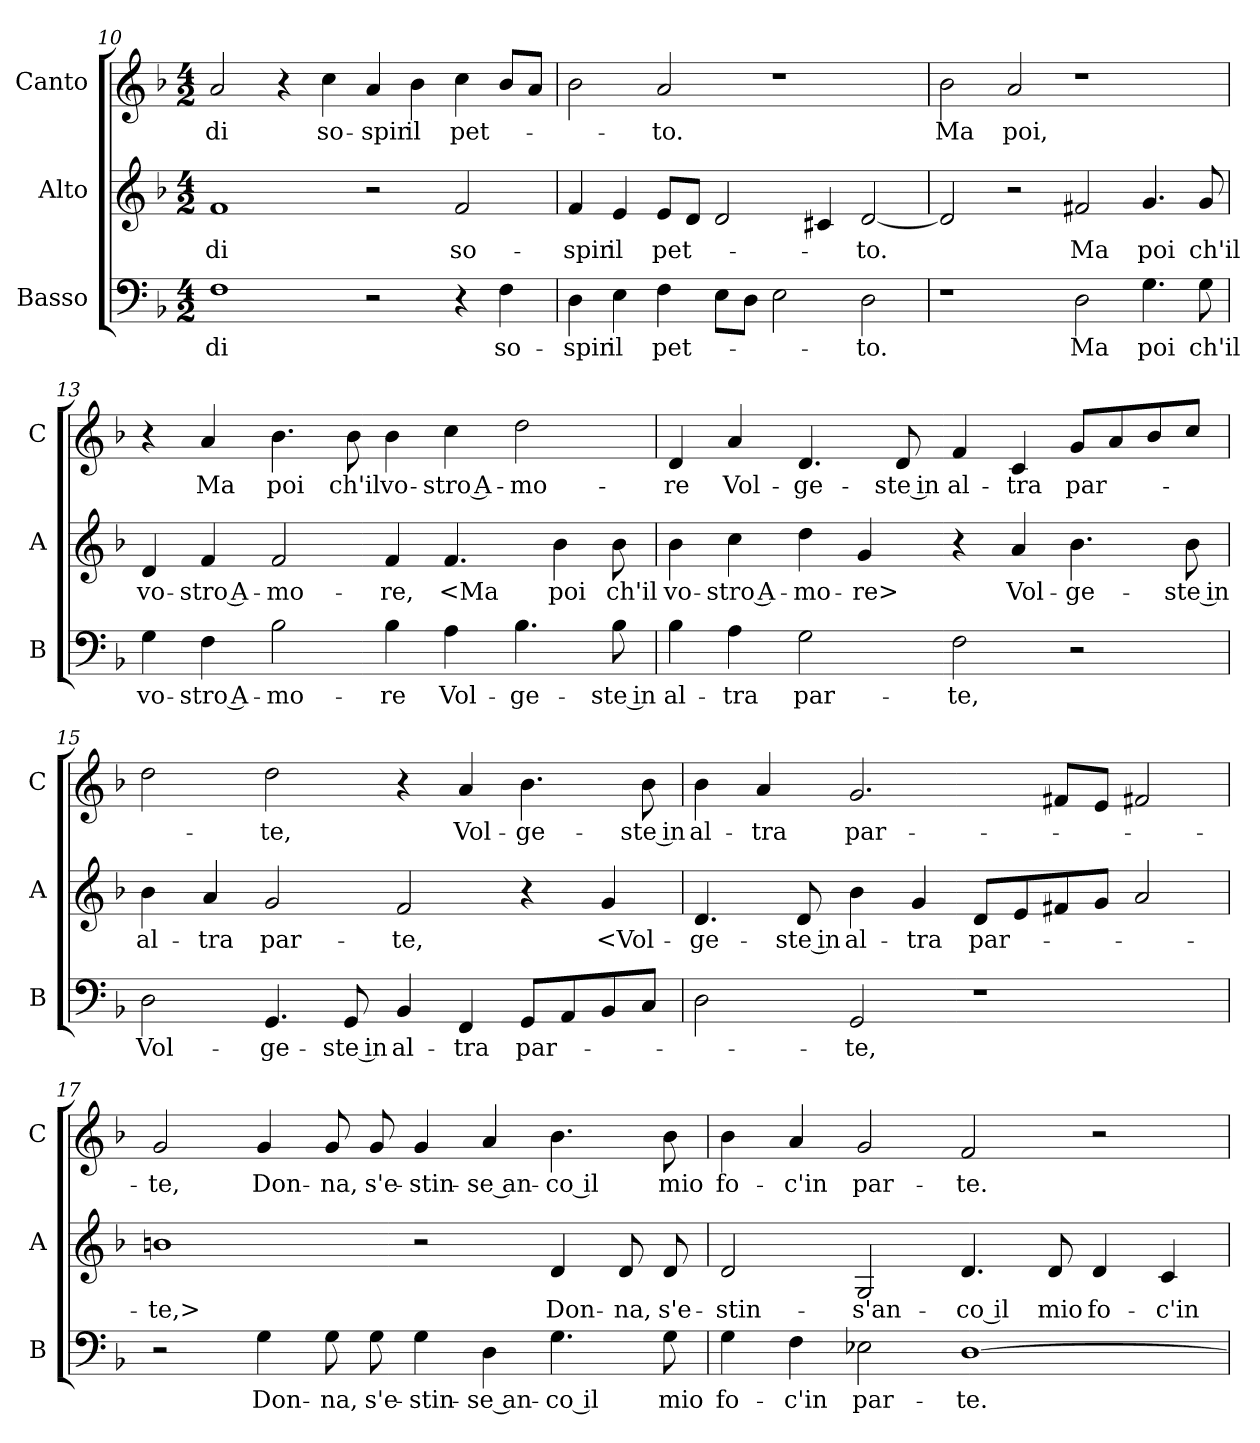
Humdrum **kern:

**kern	**text	**kern	**text	**kern	**text
*part3	*part3	*part2	*part2	*part1	*part1
*staff3	*staff3	*staff2	*staff2	*staff1	*staff1
*I"Basso	*	*I"Alto	*	*I"Canto	*
*I'B	*	*I'A	*	*I'C	*
*clefF4	*	*clefG2	*	*clefG2	*
*k[b-]	*	*k[b-]	*	*k[b-]	*
*F:	*	*F:	*	*F:	*
*M4/2	*	*M4/2	*	*M4/2	*
=10	=10	=10	=10	=10	=10
1F	di	1f	di	2a	di
.	.	.	.	4r	.
.	.	.	.	4cc	so-
2r	.	2r	.	4a	-spir
.	.	.	.	4b-	il
4r	.	2f	so-	4cc	pet-
4F	so-	.	.	8b-L	.
.	.	.	.	8aJ	.
=11	=11	=11	=11	=11	=11
4D	-spir	4f	-spir	2b-	.
4E	il	4e	il	.	.
4F	pet-	8eL	pet-	2a	-to.
.	.	8dJ	.	.	.
8EL	.	2d	.	.	.
8DJ	.	.	.	.	.
2E	.	.	.	1r	.
.	.	4c#X	.	.	.
2D	-to.	[2d	-to.	.	.
=12	=12	=12	=12	=12	=12
1r	.	2d]	.	2b-	Ma
.	.	2r	.	2a	poi,
2D	Ma	2f#X	Ma	1r	.
4.G	poi	4.g	poi	.	.
8G	ch'il	8g	ch'il	.	.
=13	=13	=13	=13	=13	=13
4G	vo-	4d	vo-	4r	.
4F	-stro A-	4f	-stro A-	4a	Ma
2B-	-mo-	2f	-mo-	4.b-	poi
.	.	.	.	8b-	ch'il
4B-	-re	4f	-re,	4b-	vo-
4A	Vol-	4.f	<Ma	4cc	-stro A-
4.B-	-ge-	.	.	2dd	-mo-
.	.	4b-	poi	.	.
8B-	-ste in	8b-	ch'il	.	.
=14	=14	=14	=14	=14	=14
4B-	al-	4b-	vo-	4d	-re
4A	-tra	4cc	-stro A-	4a	Vol-
2G	par-	4dd	-mo-	4.d	-ge-
.	.	4g	-re>	.	.
.	.	.	.	8d	-ste in
2F	-te,	4r	.	4f	al-
.	.	4a	Vol-	4c	-tra
2r	.	4.b-	-ge-	8gL	par-
.	.	.	.	8a	.
.	.	.	.	8b-	.
.	.	8b-	-ste in	8ccJ	.
=15	=15	=15	=15	=15	=15
2D	Vol-	4b-	al-	2dd	.
.	.	4a	-tra	.	.
4.GG	-ge-	2g	par-	2dd	-te,
8GG	-ste in	.	.	.	.
4BB-	al-	2f	-te,	4r	.
4FF	-tra	.	.	4a	Vol-
8GGL	par-	4r	.	4.b-	-ge-
8AA	.	.	.	.	.
8BB-	.	4g	<Vol-	.	.
8CJ	.	.	.	8b-	-ste in
=16	=16	=16	=16	=16	=16
2D	.	4.d	-ge-	4b-	al-
.	.	.	.	4a	-tra
.	.	8d	-ste in	.	.
2GG	-te,	4b-	al-	2.g	par-
.	.	4g	-tra	.	.
1r	.	8dL	par-	.	.
.	.	8e	.	.	.
.	.	8f#X	.	8f#XL	.
.	.	8gJ	.	8eJ	.
.	.	2a	.	2f#X	.
=17	=17	=17	=17	=17	=17
2r	.	1bn	-te,>	2g	-te,
4G	Don-	.	.	4g	Don-
8G	-na,	.	.	8g	-na,
8G	s'e-	.	.	8g	s'e-
4G	-stin-	2r	.	4g	-stin-
4D	-se an-	.	.	4a	-se an-
4.G	-co il	4d	Don-	4.b-	-co il
.	.	8d	-na,	.	.
8G	mio	8d	s'e-	8b-	mio
=18	=18	=18	=18	=18	=18
4G	fo-	2d	-stin-	4b-	fo-
4F	-c'in	.	.	4a	-c'in
2E-X	par-	2G	-s'an-	2g	par-
[1D	-te.	4.d	-co il	2f	-te.
.	.	8d	mio	.	.
.	.	4d	fo-	2r	.
.	.	4c	-c'in	.	.
=	=	=	=	=	=
*-	*-	*-	*-	*-	*-
